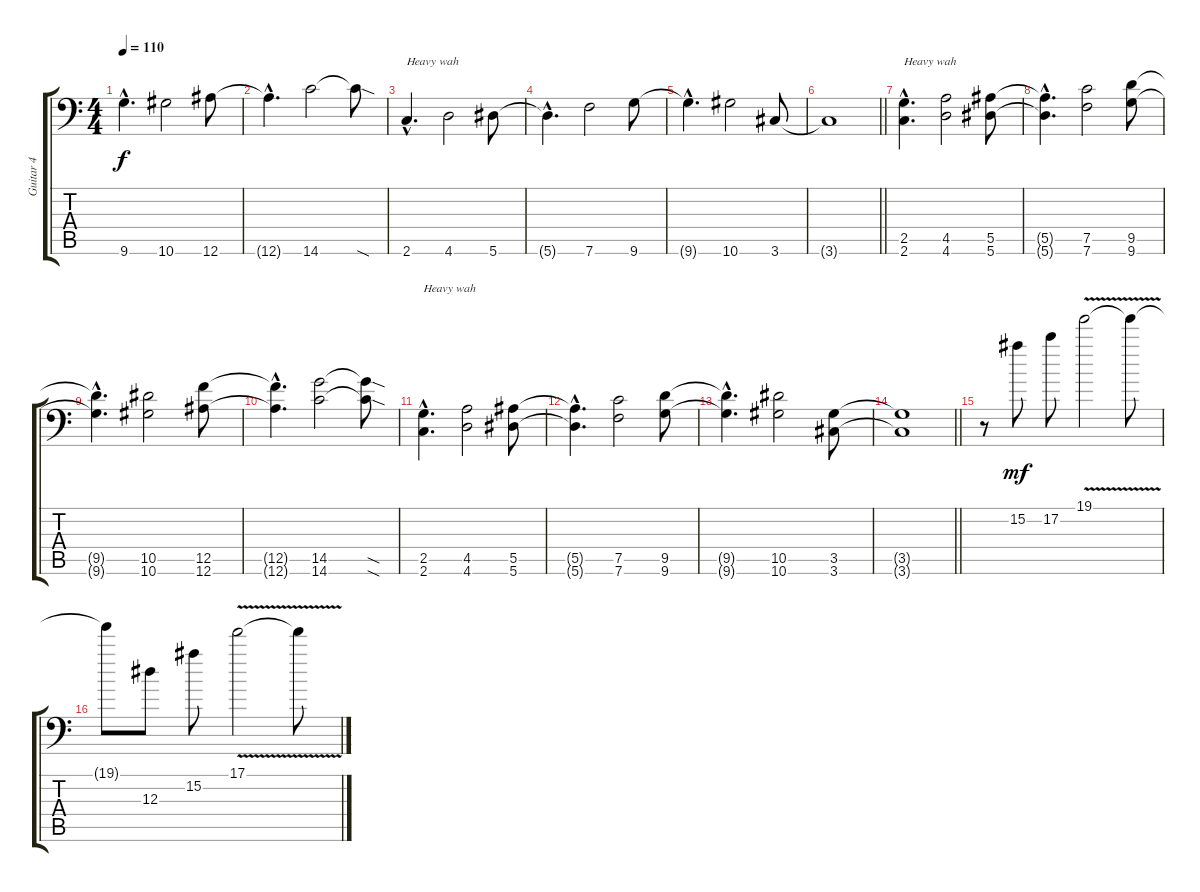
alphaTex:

\track ("Guitar 4" "Guitar 4") {instrument overdrivenguitar}
\staff {score tabs}
\tuning (C4 G3 Eb3 Bb2 F2 Bb1) {hide}
\ts (4 4)
\tempo 110
\clef f4
\ks c
9.6{hac t}.4{d dy f} 10.6.2 12.6.8 |
12.6{hac t}.4{d} 14.6.2 14.6{sod t}.8 |
2.6{hac}.4{d txt "Heavy wah"} 4.6.2 5.6.8 |
5.6{hac t}.4{d} 7.6.2 9.6.8 |
9.6{hac t}.4{d} 10.6.2 3.6.8 |
\barLineRight lightlight
3.6{t}.1 |
(2.5{hac} 2.6{hac}).4{d txt "Heavy wah"} (4.5 4.6).2 (5.5 5.6).8 |
(5.5{hac t} 5.6{hac t}).4{d} (7.5 7.6).2 (9.5 9.6).8 |
(9.5{hac t} 9.6{hac t}).4{d} (10.5 10.6).2 (12.5 12.6).8 |
(12.5{hac t} 12.6{hac t}).4{d} (14.5 14.6).2 (14.5{sod t} 14.6{sod t}).8 |
(2.5{hac} 2.6{hac}).4{d txt "Heavy wah"} (4.5 4.6).2 (5.5 5.6).8 |
(5.5{hac t} 5.6{hac t}).4{d} (7.5 7.6).2 (9.5 9.6).8 |
(9.5{hac t} 9.6{hac t}).4{d} (10.5 10.6).2 (3.5 3.6).8 |
\barLineRight lightlight
(3.5{t} 3.6{t}).1 |
r.8 15.2.8{dy mf} 17.2.8 19.1{v}.2 19.1{t}.8 |
19.1{t}.8 12.3.8 15.2.8 17.1{v}.2 17.1{t}.8
